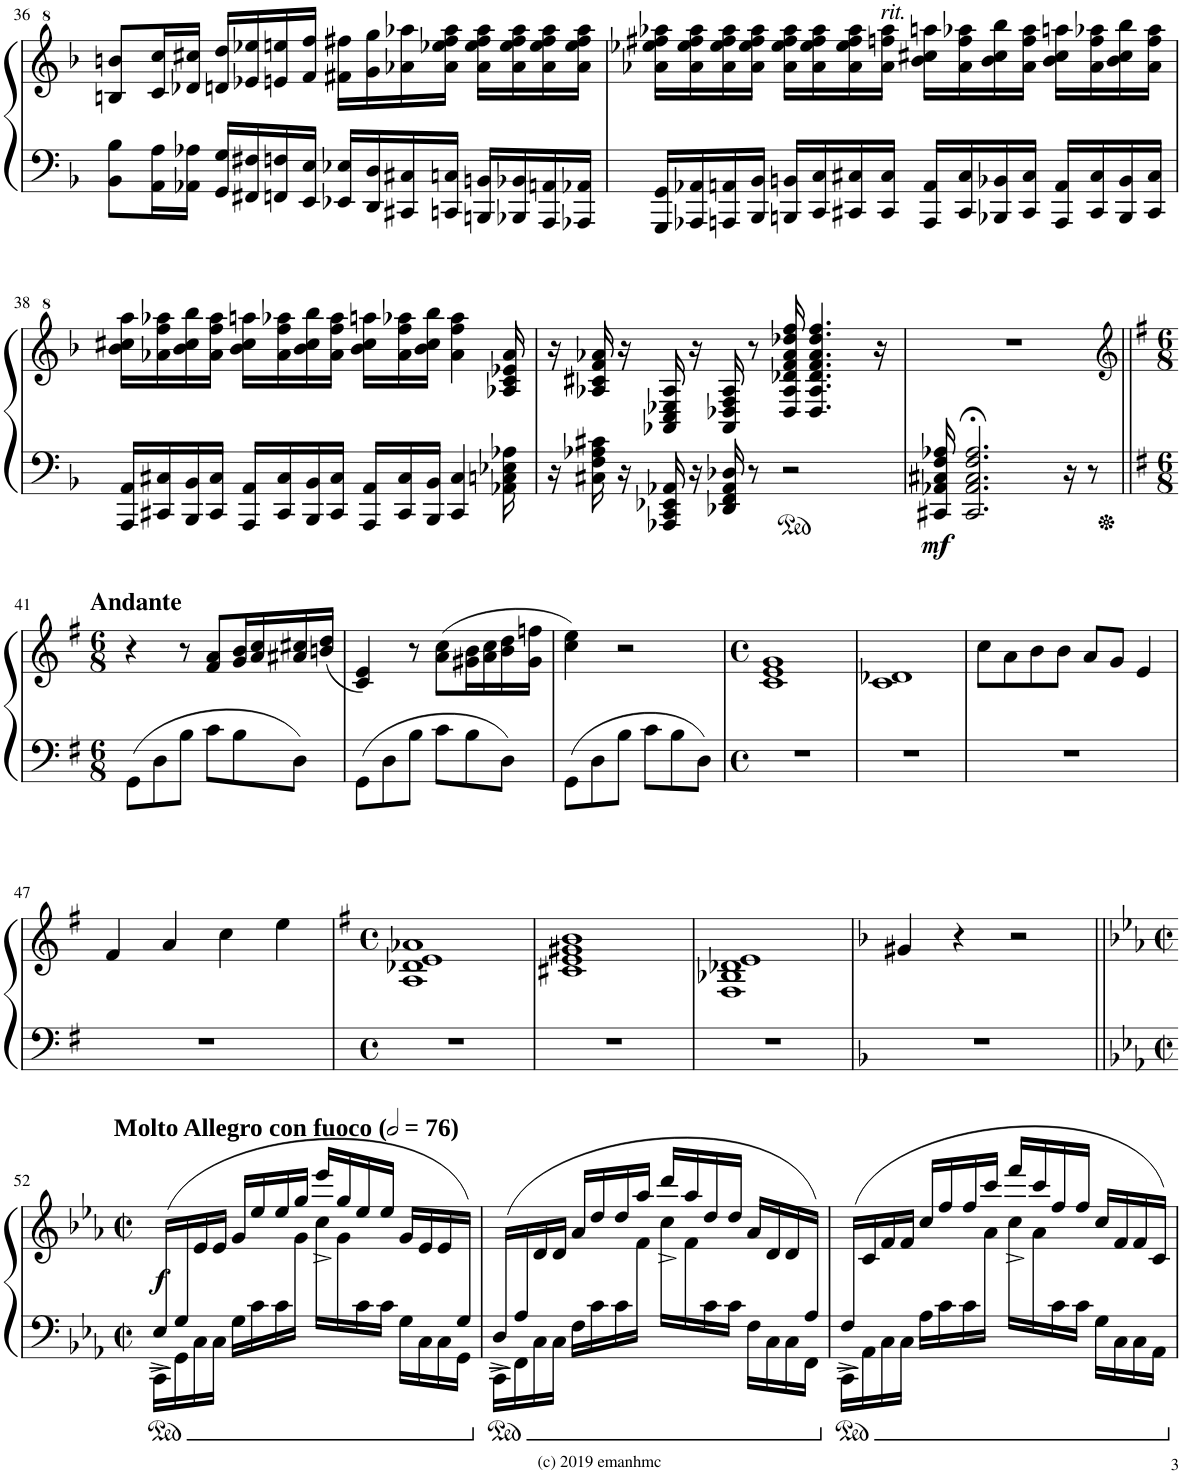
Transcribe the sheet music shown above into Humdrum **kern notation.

**kern	**kern	**dynam
*part1	*part1	*part1
*staff2	*staff1	*staff1/2
*I"Piano	*	*
*I'Pno.	*	*
!!LO:PB:g=z
*clefF4	*clefG^2	*
*k[b-]	*k[b-]	*
*M4/4	*M4/4	*
*met(c)	*met(c)	*
=36	=36	=36
8BB-\ 8B-\L	8bn/ 8bbn/L	.
16AA\ 16A\L	16cc/ 16ccc/L	.
16AA-X\ 16A-X\JJ	16dd-X/ 16ccc#X/JJ	.
16GG/ 16G/LL	16ddn/ 16ddd/LL	.
16FF#X/ 16F#X/	16ee-X/ 16eee-X/	.
16FFn/ 16Fn/	16een/ 16eeen/	.
16EE/ 16E/JJ	16ff/ 16fff/JJ	.
16EE-X/ 16E-X/LL	16ff#X\ 16fff#X\LL	.
16DD/ 16D/	16gg\ 16ggg\	.
16CC#X/ 16C#X/	16aa-X\ 16aaa-X\	.
16CCn/ 16Cn/JJ	16aa-\ 16eee-X\ 16fff#\ 16aaa-\JJ	.
16BBBn/ 16BBn/LL	16aa-\ 16eee-\ 16fff#\ 16aaa-\LL	.
16BBB-X/ 16BB-X/	16aa-\ 16eee-\ 16fff#\ 16aaa-\	.
16AAA/ 16AAn/	16aa-\ 16eee-\ 16fff#\ 16aaa-\	.
16AAA-X/ 16AA-X/JJ	16aa-\ 16eee-\ 16fff#\ 16aaa-\JJ	.
=37	=37	=37
16GGG/ 16GG/LL	16aa-X\ 16eee-X\ 16fff#X\ 16aaa-X\LL	.
16AAA-X/ 16AA-X/	16aa-\ 16eee-\ 16fff#\ 16aaa-\	.
16AAAn/ 16AAn/	16aa-\ 16eee-\ 16fff#\ 16aaa-\	.
16BBB-/ 16BB-/JJ	16aa-\ 16eee-\ 16fff#\ 16aaa-\JJ	.
16BBBn/ 16BBn/LL	16aa-\ 16eee-\ 16fff#\ 16aaa-\LL	.
16CC/ 16C/	16aa-\ 16eee-\ 16fff#\ 16aaa-\	.
16CC#X/ 16C#X/	16aa-\ 16eee-\ 16fff#\ 16aaa-\	.
!	!LO:TX:a:i:t=rit.	!
16CC#/ 16C#/JJ	16aa-\ 16fffn\ 16aaa-\JJ	.
16AAA/ 16AA/LL	16bb-\ 16ccc#X\ 16aaan\LL	.
16CC#/ 16C#/	16aa-\ 16fff\ 16aaa-X\	.
16BBB-X/ 16BB-X/	16bb-\ 16ccc#\ 16bbb-\	.
16CC#/ 16C#/JJ	16aa-\ 16fff\ 16aaa-\JJ	.
16AAA/ 16AA/LL	16bb-\ 16ccc#\ 16aaan\LL	.
16CC#/ 16C#/	16aa-\ 16fff\ 16aaa-X\	.
16BBB-/ 16BB-/	16bb-\ 16ccc#\ 16bbb-\	.
16CC#/ 16C#/JJ	16aa-\ 16fff\ 16aaa-\JJ	.
!!LO:LB:g=z
=38	=38	=38
16AAA/ 16AA/LL	16bb-\ 16ccc#X\ 16aaa\LL	.
16CC#X/ 16C#X/	16aa-X\ 16fff\ 16aaa-X\	.
16BBB-/ 16BB-/	16bb-\ 16ccc#\ 16bbb-\	.
16CC#/ 16C#/JJ	16aa-\ 16fff\ 16aaa-\JJ	.
16AAA/ 16AA/LL	16bb-\ 16ccc#\ 16aaan\LL	.
16CC#/ 16C#/	16aa-\ 16fff\ 16aaa-X\	.
16BBB-/ 16BB-/	16bb-\ 16ccc#\ 16bbb-\	.
16CC#/ 16C#/JJ	16aa-\ 16fff\ 16aaa-\JJ	.
16AAA/ 16AA/LL	16bb-\ 16ccc#\ 16aaan\LL	.
16CC#/ 16C#/	16aa-\ 16fff\ 16aaa-X\	.
16BBB-/ 16BB-/JJ	16bb-\ 16ccc#\ 16bbb-\JJ	.
4CC#/ 4C#/	4aa-\ 4fff\ 4aaa-\	.
16AA-X\ 16Cn\ 16E-X\ 16A-X\	16a-X/ 16cc/ 16ee-X/ 16aa-/	.
=39	=39	=39
16r	16r	.
16C#X\ 16F\ 16A-X\ 16c#X\	16a-X/ 16cc#X/ 16ff/ 16aa-X/	.
16r	16r	.
16AAA-X/ 16CC/ 16EE-X/ 16AA-X/	16A-X/ 16c/ 16e-X/ 16a-/	.
16r	16r	.
16DD-X/ 16FF/ 16AA-/ 16D-X/	16A-/ 16d-X/ 16f/ 16a-/	.
8r	8r	.
2r	16d-/ 16a-/ 16dd-X/ 16ff/ 16aa-/ 16ddd-X/ 16fff/	.
.	4.d-/ 4.a-/ 4.dd-/ 4.ff/ 4.aa-/ 4.ddd-/ 4.fff/	.
.	16r	.
=40	=40	=40
!	!	!LO:DY:b=2
16CC#X/ 16AA-X/ 16C#X/ 16F/ 16A-X/	1r	mf
2.CC#/;< 2.AA-/;< 2.C#/;< 2.F/;< 2.A-/;<	.	.
16r	.	.
8r	.	.
!!LO:LB:g=z
=41||	=41||	=41||
*	*clefG2	*
*k[f#]	*k[f#]	*
*M6/8	*M6/8	*
!	!LO:TX:a:B:t=Andante	!
8GG\L	4r	.
8D\	.	.
8B\J	8r	.
8c\L	8f#/ 8a/L	.
8B\	16g/ 16b/L	.
.	16a/ 16cc/	.
8D\J	16a#X/ 16cc#X/	.
.	(16bn/ 16dd/JJ	.
=42	=42	=42
8GG\L	4c/ 4e/)	.
8D\	.	.
8B\J	8r	.
8c\L	(8a\ 8cc\L	.
8B\	16g#X\ 16b\L	.
.	16a\ 16cc\	.
8D\J	16b\ 16dd\	.
.	16g#\ 16ffn\JJ	.
=43	=43	=43
8GG\L	4cc\ 4ee\)	.
8D\	.	.
8B\J	2r	.
8c\L	.	.
8B\	.	.
8D\J	.	.
=44	=44	=44
*M4/4	*M4/4	*
*met(c)	*met(c)	*
1r	1c 1e 1g	.
=45	=45	=45
1r	1c 1d-X	.
=46	=46	=46
1r	8cc\L	.
.	8a\	.
.	8b\	.
.	8b\J	.
.	8a/L	.
.	8g/J	.
.	4e/	.
!!LO:LB:g=z
=47	=47	=47
1r	4f#/	.
.	4a/	.
.	4cc\	.
.	4ee\	.
=48	=48	=48
*	*k[f#]	*
*M4/4	*M4/4	*
*met(c)	*met(c)	*
1r	1A 1d-X 1e 1a-X	.
=49	=49	=49
1r	1c#X 1e 1g#X 1b	.
=50	=50	=50
1r	1F# 1B-X 1d-X 1e	.
=51	=51	=51
*k[b-]	*k[b-]	*
1r	4g#X/	.
.	4r	.
.	2r	.
!!LO:LB:g=z
=52||	=52||	=52||
*k[b-e-a-]	*k[b-e-a-]	*
*M2/2	*M2/2	*
*met(c|)	*met(c|)	*
*	*MM152	*
*^	*^	*
!	!	!LO:TX:a:B:t=Molto Allegro con fuoco	!	!
!	!	!	!	!LO:DY:b
16E-^/LL	16CC\LL	8ryy	4..ryy	f
16G/	16GG\	.	.	.
16ryy	16C\	16e-/	.	.
.	16C\JJ	16e-/JJ	.	.
.	16G\LL	16g/LL	.	.
.	16c\	16ee-/	.	.
.	16c\	16ee-/	.	.
.	8.ryy	16gg/JJ	16g\JJ	.
.	.	16eee-^/LL	16cc\LL	.
.	.	16gg/	16g\	.
.	16c\	16ee-/	16ryy	.
.	16c\JJ	16ee-/JJ	4ryy	.
.	16G\LL	16g/LL	.	.
.	16C\	16e-/	.	.
.	16C\	16e-/	.	.
16G/JJ	16GG\JJ	16ryy	16ryy	.
=53	=53	=53	=53	=53
16D^/LL	16CC\LL	8ryy	4..ryy	.
16A-/	16FF\	.	.	.
16ryy	16C\	16d/	.	.
.	16C\JJ	16d/JJ	.	.
.	16F\LL	16a-/LL	.	.
.	16c\	16dd/	.	.
.	16c\	16dd/	.	.
.	8.ryy	16aa-/JJ	16f\JJ	.
.	.	16ddd^/LL	16cc\LL	.
.	.	16aa-/	16f\	.
.	16c\	16dd/	16ryy	.
.	16c\JJ	16dd/JJ	4ryy	.
.	16F\LL	16a-/LL	.	.
.	16C\	16d/	.	.
.	16C\	16d/	.	.
16A-/JJ	16FF\JJ	16ryy	16ryy	.
=54	=54	=54	=54	=54
(>16F^/LL	16CC\LL	16ryy	4..ryy	.
2...ryy	16AA-\	16c/	.	.
.	16C\	16f/	.	.
.	16C\JJ	16f/JJ	.	.
.	16A-\LL	16cc/LL	.	.
.	16c\	16ff/	.	.
.	16c\	16ff/	.	.
.	8.ryy	16ccc/JJ	16a-\JJ	.
.	.	16fff^/LL	16cc\LL	.
.	.	16ccc/	16a-\	.
.	16c\	16ff/	4.ryy	.
.	16c\JJ	16ff/JJ	.	.
.	16G\LL	16cc/LL	.	.
.	16C\	16f/	.	.
.	16C\	16f/	.	.
.	16AA-\JJ	16c/JJ)	.	.
*v	*v	*	*	*
*	*v	*v	*
=	=	=
*-	*-	*-
